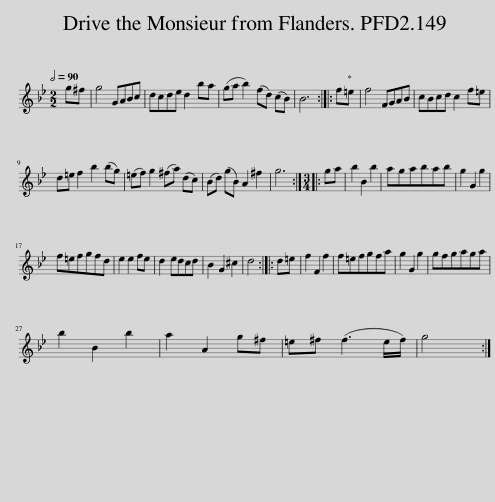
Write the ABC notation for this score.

X:1
L:1/8
Q:1/2=90
M:2/2
I:linebreak $
K:Gmin
V:1 treble
V:1
 g^f | g4 GABc | dcde d2 ba | (ga b2) (fd) (cB) | B6 :: %5
 f=e | f4 FGAB | cBcd c2 f=e |$ d=e f2 b2 (bg) | (=ef) g2 (^fa) (dc) | %10
 (Bd) (gB) A2 ^f2 | g6 ::[M:3/4] ga | b2 B2 b2 | agabab | %15
 g2 G2 g2 |$ f=efgfd | e2 e2 fe | d2 edcd | B2 G2 ^c2 | %20
 d4 :: d=e | f2 F2 f2 | f=efgfa | g2 G2 g2 | %25
 gfgaga |$ b2 B2 b2 | a2 A2 g^f | =e^f (f3 e/f/) | g4 :| %30
